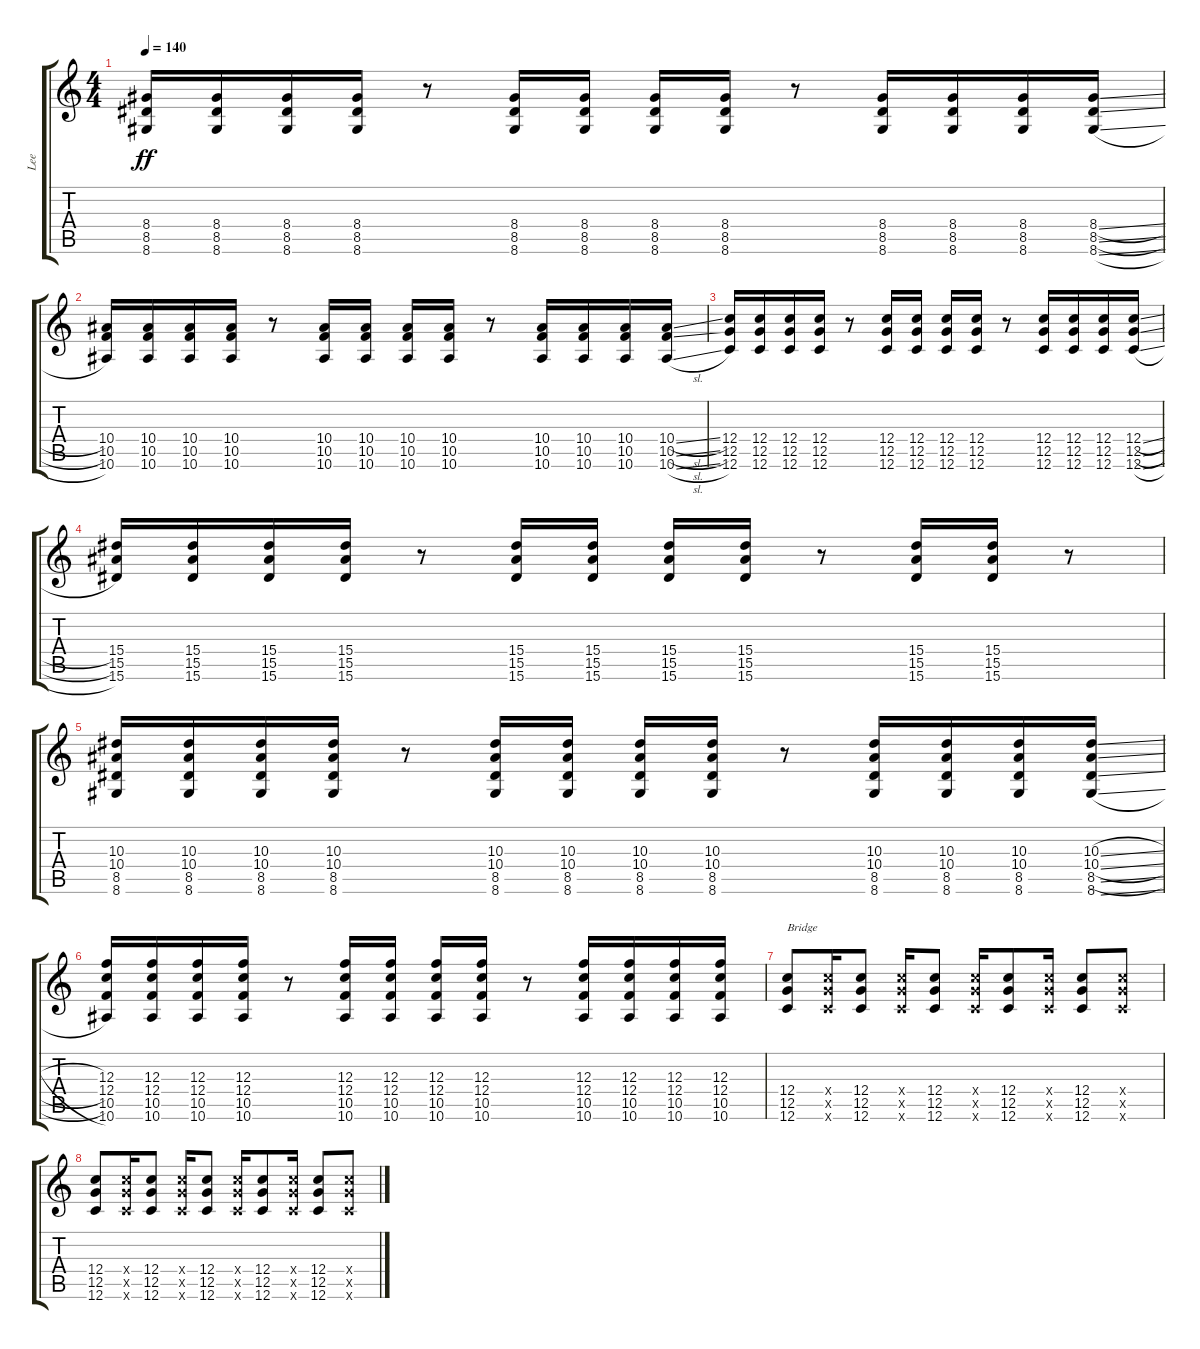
\track ("Lee" "Lee") {instrument distortionguitar}
\staff {score tabs}
\tuning (D4 A3 F3 C3 G2 C2) {hide}
\ts (4 4)
\tempo 140
\clef g2
\ks c
(8.4 8.5 8.6).16{dy ff} (8.4 8.5 8.6).16 (8.4 8.5 8.6).16 (8.4 8.5 8.6).16 r.8 (8.4 8.5 8.6).16 (8.4 8.5 8.6).16 (8.4 8.5 8.6).16 (8.4 8.5 8.6).16 r.8 (8.4 8.5 8.6).16 (8.4 8.5 8.6).16 (8.4 8.5 8.6).16 (8.4{sl} 8.5{sl} 8.6{sl}).16 |
(10.4 10.5 10.6).16 (10.4 10.5 10.6).16 (10.4 10.5 10.6).16 (10.4 10.5 10.6).16 r.8 (10.4 10.5 10.6).16 (10.4 10.5 10.6).16 (10.4 10.5 10.6).16 (10.4 10.5 10.6).16 r.8 (10.4 10.5 10.6).16 (10.4 10.5 10.6).16 (10.4 10.5 10.6).16 (10.4{sl} 10.5{sl} 10.6{sl}).16 |
(12.4 12.5 12.6).16 (12.4 12.5 12.6).16 (12.4 12.5 12.6).16 (12.4 12.5 12.6).16 r.8 (12.4 12.5 12.6).16 (12.4 12.5 12.6).16 (12.4 12.5 12.6).16 (12.4 12.5 12.6).16 r.8 (12.4 12.5 12.6).16 (12.4 12.5 12.6).16 (12.4 12.5 12.6).16 (12.4{sl} 12.5{sl} 12.6{sl}).16 |
(15.4 15.5 15.6).16 (15.4 15.5 15.6).16 (15.4 15.5 15.6).16 (15.4 15.5 15.6).16 r.8 (15.4 15.5 15.6).16 (15.4 15.5 15.6).16 (15.4 15.5 15.6).16 (15.4 15.5 15.6).16 r.8 (15.4 15.5 15.6).16 (15.4 15.5 15.6).16 r.8 |
(10.3 10.4 8.5 8.6).16 (10.3 10.4 8.5 8.6).16 (10.3 10.4 8.5 8.6).16 (10.3 10.4 8.5 8.6).16 r.8 (10.3 10.4 8.5 8.6).16 (10.3 10.4 8.5 8.6).16 (10.3 10.4 8.5 8.6).16 (10.3 10.4 8.5 8.6).16 r.8 (10.3 10.4 8.5 8.6).16 (10.3 10.4 8.5 8.6).16 (10.3 10.4 8.5 8.6).16 (10.3{sl} 10.4{sl} 8.5{sl} 8.6{sl}).16 |
(12.3 12.4 10.5 10.6).16 (12.3 12.4 10.5 10.6).16 (12.3 12.4 10.5 10.6).16 (12.3 12.4 10.5 10.6).16 r.8 (12.3 12.4 10.5 10.6).16 (12.3 12.4 10.5 10.6).16 (12.3 12.4 10.5 10.6).16 (12.3 12.4 10.5 10.6).16 r.8 (12.3 12.4 10.5 10.6).16 (12.3 12.4 10.5 10.6).16 (12.3 12.4 10.5 10.6).16 (12.3 12.4 10.5 10.6).16 |
(12.4 12.5 12.6).8{txt "Bridge"} (12.4{x} 12.5{x} 12.6{x}).16 (12.4 12.5 12.6).8 (12.4{x} 12.5{x} 12.6{x}).16 (12.4 12.5 12.6).8 (12.4{x} 12.5{x} 12.6{x}).16 (12.4 12.5 12.6).8 (12.4{x} 12.5{x} 12.6{x}).16 (12.4 12.5 12.6).8 (12.4{x} 12.5{x} 12.6{x}).8 |
(12.4 12.5 12.6).8 (12.4{x} 12.5{x} 12.6{x}).16 (12.4 12.5 12.6).8 (12.4{x} 12.5{x} 12.6{x}).16 (12.4 12.5 12.6).8 (12.4{x} 12.5{x} 12.6{x}).16 (12.4 12.5 12.6).8 (12.4{x} 12.5{x} 12.6{x}).16 (12.4 12.5 12.6).8 (12.4{x} 12.5{x} 12.6{x}).8
